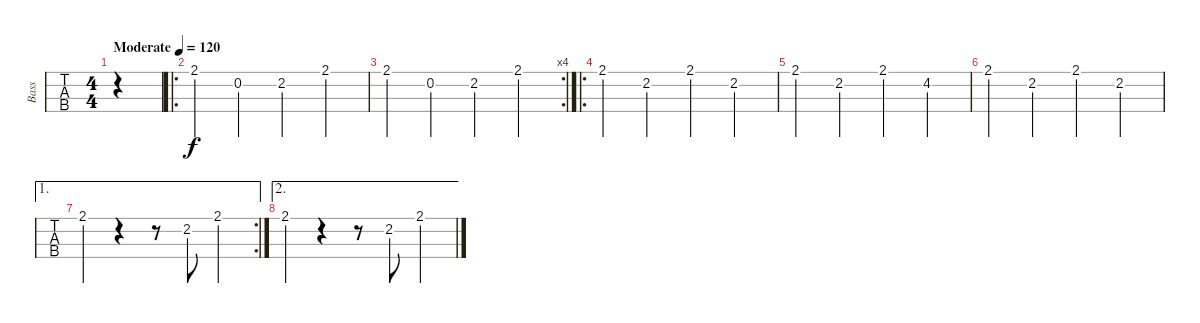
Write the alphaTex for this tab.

\track ("Bass" "Bass") {instrument acousticbass}
\staff {tabs}
\tuning (G2 D2 A1 E1) {hide}
\ts (4 4)
\tempo (120 "Moderate")
\clef f4
\ks c
|
\ro
2.1.4 0.2.4 2.2.4 2.1.4 |
\rc 4
2.1.4 0.2.4 2.2.4 2.1.4 |
\ro
2.1.4 2.2.4 2.1.4 2.2.4 |
2.1.4 2.2.4 2.1.4 4.2.4 |
2.1.4 2.2.4 2.1.4 2.2.4 |
\ae 1
\rc 2
2.1.4 r.4 r.8 2.2.8 2.1.4 |
\ae 2
2.1.4 r.4 r.8 2.2.8 2.1.4
